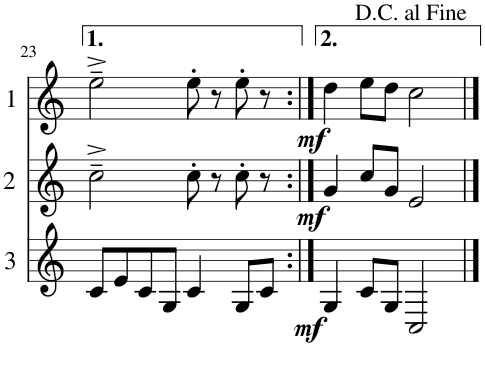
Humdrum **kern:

**kern	**dynam	**kern	**dynam	**kern	**dynam
*part3	*part3	*part2	*part2	*part1	*part1
*staff3	*staff3	*staff2	*staff2	*staff1	*staff1
*I"Cor 3	*	*I"Cor 2	*	*I"Cor 1	*
!!LO:PB:g=z
*clefG2	*	*clefG2	*	*clefG2	*
*Trd4c7	*	*Trd4c7	*	*Trd4c7	*
*k[]	*	*k[]	*	*k[]	*
*M4/4	*	*M4/4	*	*M4/4	*
=23	=23	=23	=23	=23	=23
8c/L	.	2cc~^\	.	2ee~^\	.
8e/	.	.	.	.	.
8c/	.	.	.	.	.
8G/J	.	.	.	.	.
4c/	.	8cc'\	.	8ee'\	.
.	.	8r	.	8r	.
8G/L	.	8cc'\	.	8ee'\	.
8c/J	.	8r	.	8r	.
=24:|!	=24:|!	=24:|!	=24:|!	=24:|!	=24:|!
!	!LO:DY:b	!	!LO:DY:b	!	!LO:DY:b
4G/	mf	4g/	mf	4dd\	mf
8c/L	.	8cc/L	.	8ee\L	.
8G/J	.	8g/J	.	8dd\J	.
2C/	.	2e/	.	2cc\	.
!	!	!	!	!LO:TX:a:t=<font size="11"/>D.C. al Fine	!
==	==	==	==	==	==
*-	*-	*-	*-	*-	*-
